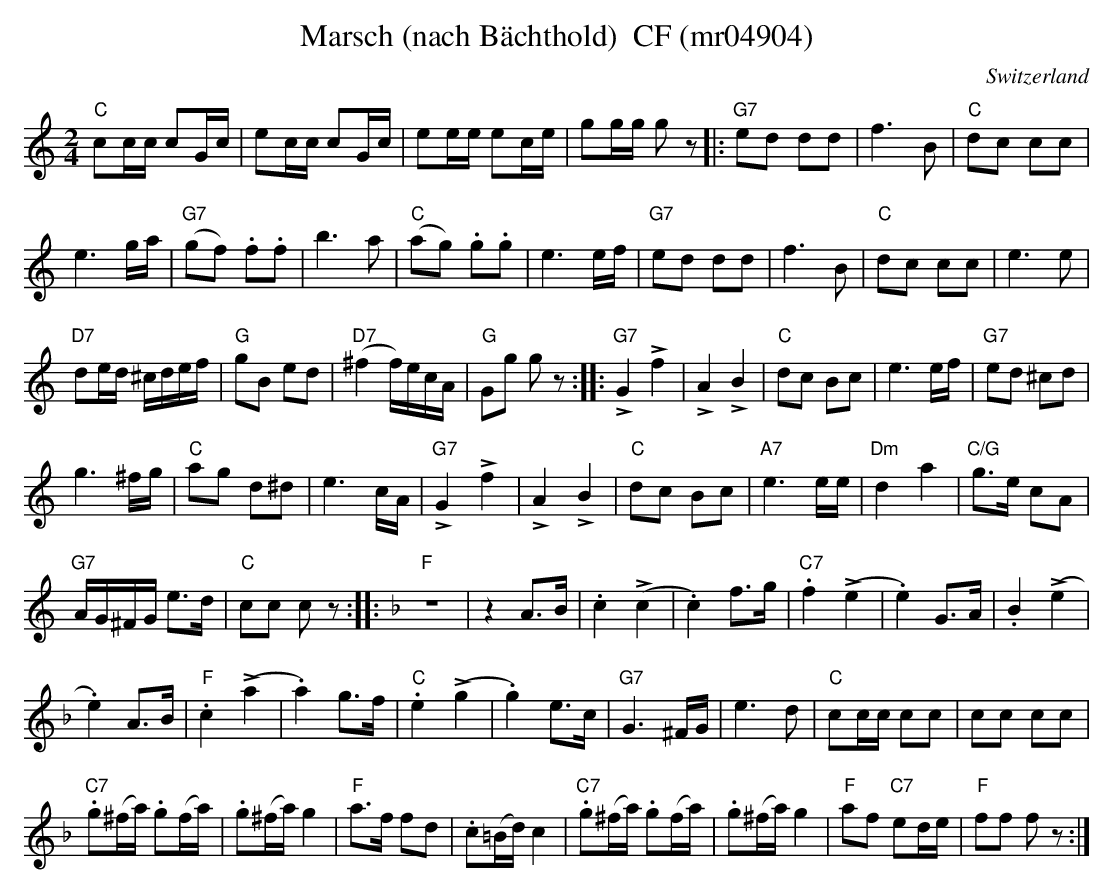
X:1
T:Marsch (nach B\"achthold)  CF (mr04904)
M:2/4
L:1/8
O:Switzerland
K:C major
"C"cc/2c/2 cG/2c/2 | ec/2c/2 cG/2c/2 | ee/2e/2 ec/2e/2 | gg/2g/2 gz |: "G7"ed dd | f3B | "C"dc cc |
e3g/2a/2 | "G7"(gf) .f.f | b3a | "C"(ag) .g.g | e3e/2f/2 | "G7"ed dd | f3B | "C"dc cc | e3e |
"D7"de/2d/2 ^c/2d/2e/2f/2 | "G"gB ed | "D7"(^f2f/2)e/2c/2A/2 | "G"Gg gz :: "G7"!>!G2!>!f2 | !>!A2!>!B2 | "C"dc Bc | e3e/2f/2 | "G7"ed ^cd |
g3^f/2g/2 | "C"ag d^d | e3c/2A/2 | "G7"!>!G2!>!f2 | !>!A2!>!B2 | "C"dc Bc | "A7"e3e/2e/2 |"Dm"d2a2 | "C/G"g>e cA |
"G7"A/2G/2^F/2G/2 e>d | "C"cc cz :: [K:F] "F"z4 | z2A>B | .c2 (!>!c2 | .c2) f>g | "C7".f2(!>!e2 | .e2) G>A | .B2 (!>!e2 |
.e2)A>B | "F".c2 (!>!a2 | .a2)g>f | "C".e2 (!>!g2 | .g2) e>c | "G7"G3^F/2G/2 | e3d | "C"cc/2c/2 cc | cc cc |
"C7".g(^f/2a/2) .g(f/2a/2) | .g(^f/2a/2)g2 | "F"a>f fd | .c(=B/2d/2) c2 | "C7".g(^f/2a/2) .g(f/2a/2) | .g(^f/2a/2)g2 | "F"af "C7"ed/2e/2 | "F"ff fz :|
